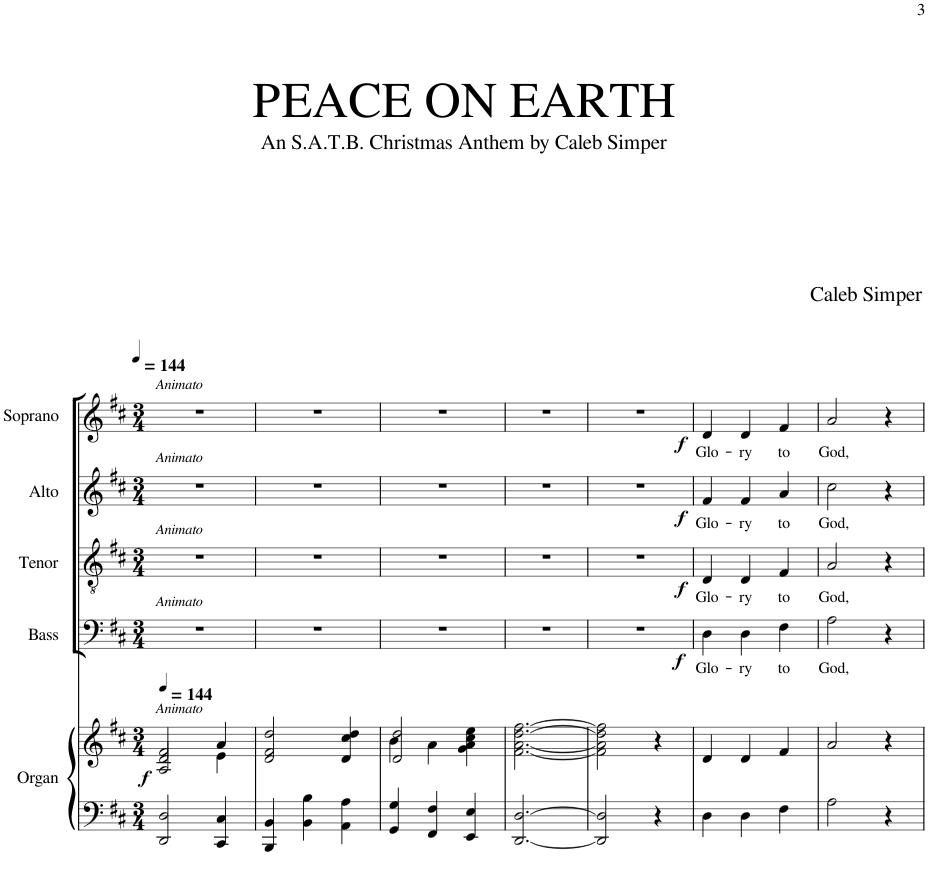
**kern	**kern	**dynam	**kern	**text	**dynam	**kern	**text	**dynam	**kern	**text	**dynam	**kern	**text	**dynam
*part5	*part5	*part5	*part4	*part4	*part4	*part3	*part3	*part3	*part2	*part2	*part2	*part1	*part1	*part1
*staff6	*staff5	*staff5/6	*staff4	*staff4	*staff4	*staff3	*staff3	*staff3	*staff2	*staff2	*staff2	*staff1	*staff1	*staff1
*I"Organ	*	*	*I"Bass	*	*	*I"Tenor	*	*	*I"Alto	*	*	*I"Soprano	*	*
*clefF4	*clefG2	*	*clefF4	*	*	*clefGv2	*	*	*clefG2	*	*	*clefG2	*	*
*k[f#c#]	*k[f#c#]	*	*k[f#c#]	*	*	*k[f#c#]	*	*	*k[f#c#]	*	*	*k[f#c#]	*	*
*M3/4	*M3/4	*	*M3/4	*	*	*M3/4	*	*	*M3/4	*	*	*M3/4	*	*
=1	=1	=1	=1	=1	=1	=1	=1	=1	=1	=1	=1	=1	=1	=1
*	*^	*	*	*	*	*	*	*	*	*	*	*	*	*
!	!	!	!	!	!	!	!	!	!	!	!	!	!LO:TX:a:t== 144	!	!
!	!	!	!	!	!	!	!	!	!	!	!	!	!LO:TX:a:i:t=Animato	!	!
!	!	!	!	!	!	!	!	!	!	!LO:TX:a:i:t=Animato	!	!	!	!	!
!	!	!	!	!	!	!	!LO:TX:a:i:t=Animato	!	!	!	!	!	!	!	!
!	!	!	!	!LO:TX:a:i:t=Animato	!	!	!	!	!	!	!	!	!	!	!
!	!LO:TX:a:i:t=Animato	!	!	!	!	!	!	!	!	!	!	!	!	!	!
!	!LO:TX:a:t== 144	!	!	!	!	!	!	!	!	!	!	!	!	!	!
!	!	!	!LO:DY:b	!	!	!	!	!	!	!	!	!	!	!	!
2DD/ 2D/	2d/ 2f#/	2A/	f	2.r	.	.	2.r	.	.	2.r	.	.	2.r	.	.
4CC#/ 4C#/	4a/	4e\	.	.	.	.	.	.	.	.	.	.	.	.	.
*	*v	*v	*	*	*	*	*	*	*	*	*	*	*	*	*
=2	=2	=2	=2	=2	=2	=2	=2	=2	=2	=2	=2	=2	=2	=2
4BBB/ 4BB/	2d/ 2f#/ 2dd/	.	2.r	.	.	2.r	.	.	2.r	.	.	2.r	.	.
4BB\ 4B\	.	.	.	.	.	.	.	.	.	.	.	.	.	.
4AA\ 4A\	4d/ 4cc#/ 4dd/	.	.	.	.	.	.	.	.	.	.	.	.	.
=3	=3	=3	=3	=3	=3	=3	=3	=3	=3	=3	=3	=3	=3	=3
*	*^	*	*	*	*	*	*	*	*	*	*	*	*	*
4GG/ 4G/	2d/ 2dd/	4b\	.	2.r	.	.	2.r	.	.	2.r	.	.	2.r	.	.
4FF#/ 4F#/	.	4a\	.	.	.	.	.	.	.	.	.	.	.	.	.
4EE/ 4E/	4g\ 4a\ 4cc#\ 4ee\	4ryy	.	.	.	.	.	.	.	.	.	.	.	.	.
*	*v	*v	*	*	*	*	*	*	*	*	*	*	*	*	*
=4	=4	=4	=4	=4	=4	=4	=4	=4	=4	=4	=4	=4	=4	=4
[2.DD/ [2.D/	[2.f#\ [2.a\ [2.dd\ [2.ff#\	.	2.r	.	.	2.r	.	.	2.r	.	.	2.r	.	.
=5	=5	=5	=5	=5	=5	=5	=5	=5	=5	=5	=5	=5	=5	=5
2DD/] 2D/]	2f#\] 2a\] 2dd\] 2ff#\]	.	2.r	.	.	2.r	.	.	2.r	.	.	2.r	.	.
4r	4r	.	.	.	.	.	.	.	.	.	.	.	.	.
=6	=6	=6	=6	=6	=6	=6	=6	=6	=6	=6	=6	=6	=6	=6
!	!	!	!	!LO:LY:b	!LO:DY:b	!	!LO:LY:b	!LO:DY:b	!	!LO:LY:b	!LO:DY:b	!	!LO:LY:b	!LO:DY:b
4D\	4d/	.	4D\	Glo-	f	4D/	Glo-	f	4f#/	Glo-	f	4d/	Glo-	f
!	!	!	!	!LO:LY:b	!	!	!LO:LY:b	!	!	!LO:LY:b	!	!	!LO:LY:b	!
4D\	4d/	.	4D\	-ry	.	4D/	-ry	.	4f#/	-ry	.	4d/	-ry	.
!	!	!	!	!LO:LY:b	!	!	!LO:LY:b	!	!	!LO:LY:b	!	!	!LO:LY:b	!
4F#\	4f#/	.	4F#\	to	.	4F#/	to	.	4a/	to	.	4f#/	to	.
=7	=7	=7	=7	=7	=7	=7	=7	=7	=7	=7	=7	=7	=7	=7
!	!	!	!	!LO:LY:b	!	!	!LO:LY:b	!	!	!LO:LY:b	!	!	!LO:LY:b	!
2A\	2a/	.	2A\	God,	.	2A/	God,	.	2cc#\	God,	.	2a/	God,	.
4r	4r	.	4r	.	.	4r	.	.	4r	.	.	4r	.	.
=	=	=	=	=	=	=	=	=	=	=	=	=	=	=
*-	*-	*-	*-	*-	*-	*-	*-	*-	*-	*-	*-	*-	*-	*-
